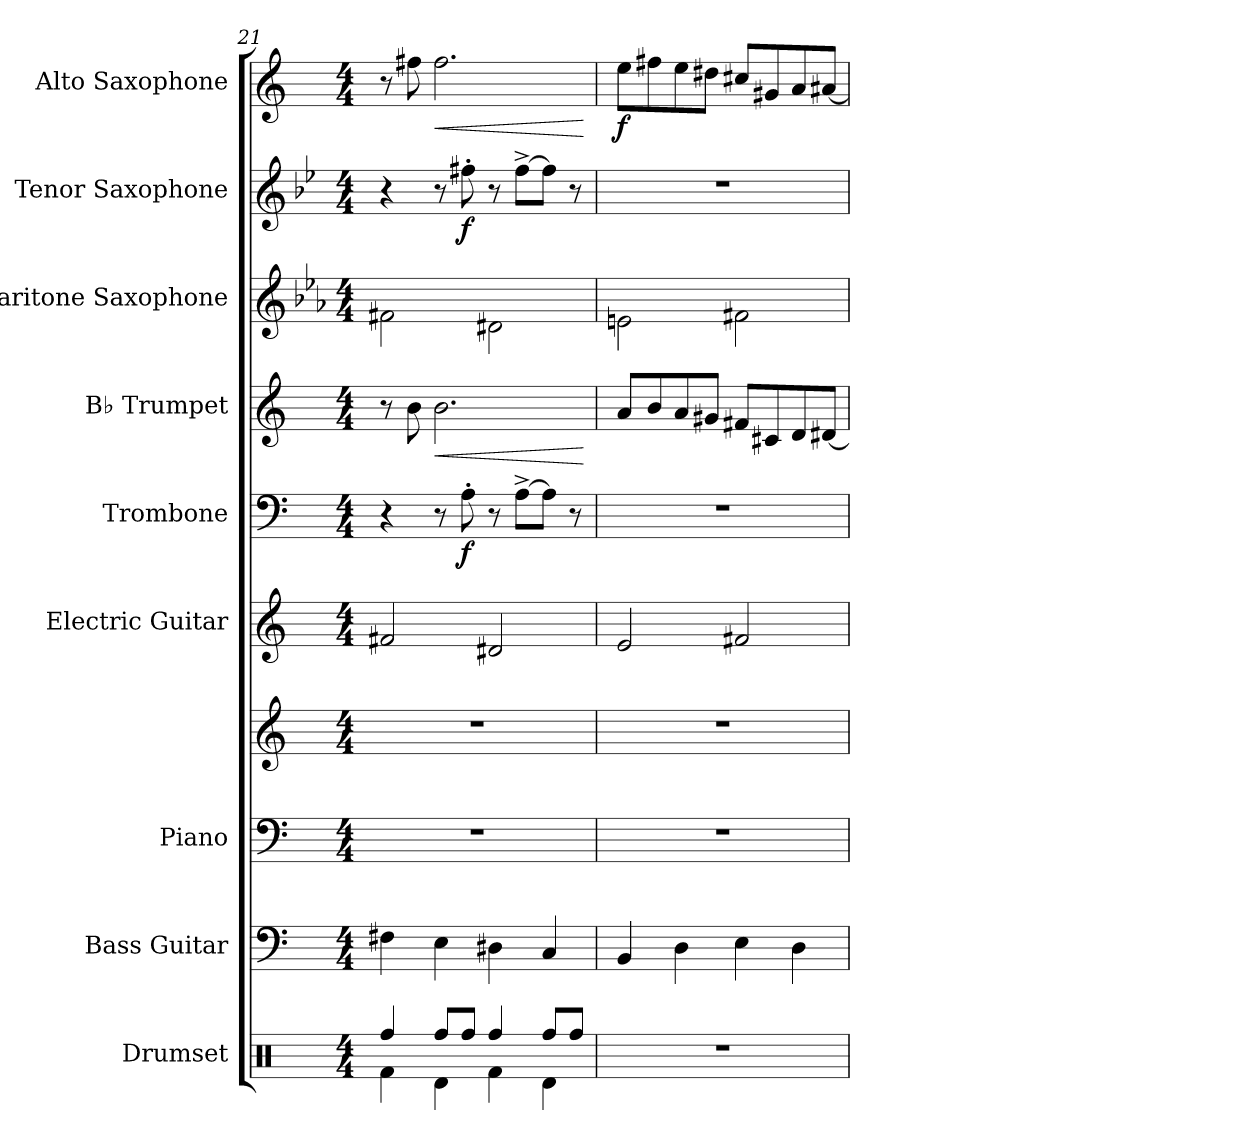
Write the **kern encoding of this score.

**kern	**kern	**kern	**kern	**kern	**kern	**dynam	**kern	**dynam	**kern	**kern	**dynam	**kern	**dynam
*part9	*part8	*part7	*part7	*part6	*part5	*part5	*part4	*part4	*part3	*part2	*part2	*part1	*part1
*staff10	*staff9	*staff8	*staff7	*staff6	*staff5	*staff5	*staff4	*staff4	*staff3	*staff2	*staff2	*staff1	*staff1
*I"Drumset	*I"Bass Guitar	*I"Piano	*	*I"Electric Guitar	*I"Trombone	*	*I"B♭ Trumpet	*	*I"Baritone Saxophone	*I"Tenor Saxophone	*	*I"Alto Saxophone	*
*I'D. Set	*I'B. Guit.	*I'Pno.	*	*I'El. Guit.	*I'Tbn.	*	*I'B♭ Tpt.	*	*I'Bar. Sax.	*I'T. Sax.	*	*I'A. Sax.	*
*clefX	*clefF4	*clefF4	*clefG2	*clefG2	*clefF4	*	*clefG2	*	*clefG2	*clefG2	*	*clefG2	*
*	*ITrd7c12	*	*	*	*	*	*ITrd1c2	*	*ITrd12c21	*ITrd8c14	*	*ITrd5c9	*
*k[]	*k[]	*k[]	*k[]	*k[]	*k[]	*	*k[b-e-]	*	*k[b-e-a-]	*k[b-e-]	*	*k[b-e-a-]	*
*M4/4	*M4/4	*M4/4	*M4/4	*M4/4	*M4/4	*	*M4/4	*	*M4/4	*M4/4	*	*M4/4	*
=21	=21	=21	=21	=21	=21	=21	=21	=21	=21	=21	=21	=21	=21
*^	*	*	*	*	*	*	*	*	*	*	*	*	*
4Rff/	4Rf\	4FF#X\	1r	1r	2f#X/	4r	.	8r	.	2F#X\	4r	.	8r	.
.	.	.	.	.	.	.	.	8a\	.	.	.	.	8an\	.
!	!	!	!	!	!	!	!	!	!LO:HP:b	!	!	!	!	!LO:HP:b
8Rff/L	4Rd\	4EE\	.	.	.	8r	.	2.a\	<	.	8r	.	2.a\	<
!	!	!	!	!	!	!	!LO:DY:b	!	!	!	!	!LO:DY:b	!	!
8Rff/J	.	.	.	.	.	8A'\	f	.	.	.	8f#X'\	f	.	.
4Rff/	4Rf\	4DD#X\	.	.	2d#X/	8r	.	.	.	2D#X\	8r	.	.	.
.	.	.	.	.	.	[8A^\L	.	.	.	.	[8f#^\L	.	.	.
8Rff/L	4Rd\	4CC/	.	.	.	8A\J]	.	.	.	.	8f#\J]	.	.	.
8Rff/J	.	.	.	.	.	8r	.	.	.	.	8r	.	.	.
*v	*v	*	*	*	*	*	*	*	*	*	*	*	*	*
.	.	.	.	.	.	.	.	[	.	.	.	.	[
=22	=22	=22	=22	=22	=22	=22	=22	=22	=22	=22	=22	=22	=22
!	!	!	!	!	!	!	!	!	!	!	!	!	!LO:DY:b
1r	4BBB/	1r	1r	2e/	1r	.	8g/L	.	2En\	1r	.	8g\L	f
.	.	.	.	.	.	.	8a/	.	.	.	.	8an\	.
.	4DD\	.	.	.	.	.	8g/	.	.	.	.	8g\	.
.	.	.	.	.	.	.	8f#X/J	.	.	.	.	8f#X\J	.
.	4EE\	.	.	2f#X/	.	.	8en/L	.	2F#X\	.	.	8en/L	.
.	.	.	.	.	.	.	8Bn/	.	.	.	.	8Bn/	.
.	4DD\	.	.	.	.	.	8c/	.	.	.	.	8c/	.
.	.	.	.	.	.	.	[8c#X/J	.	.	.	.	[8c#X/J	.
=	=	=	=	=	=	=	=	=	=	=	=	=	=
*-	*-	*-	*-	*-	*-	*-	*-	*-	*-	*-	*-	*-	*-
